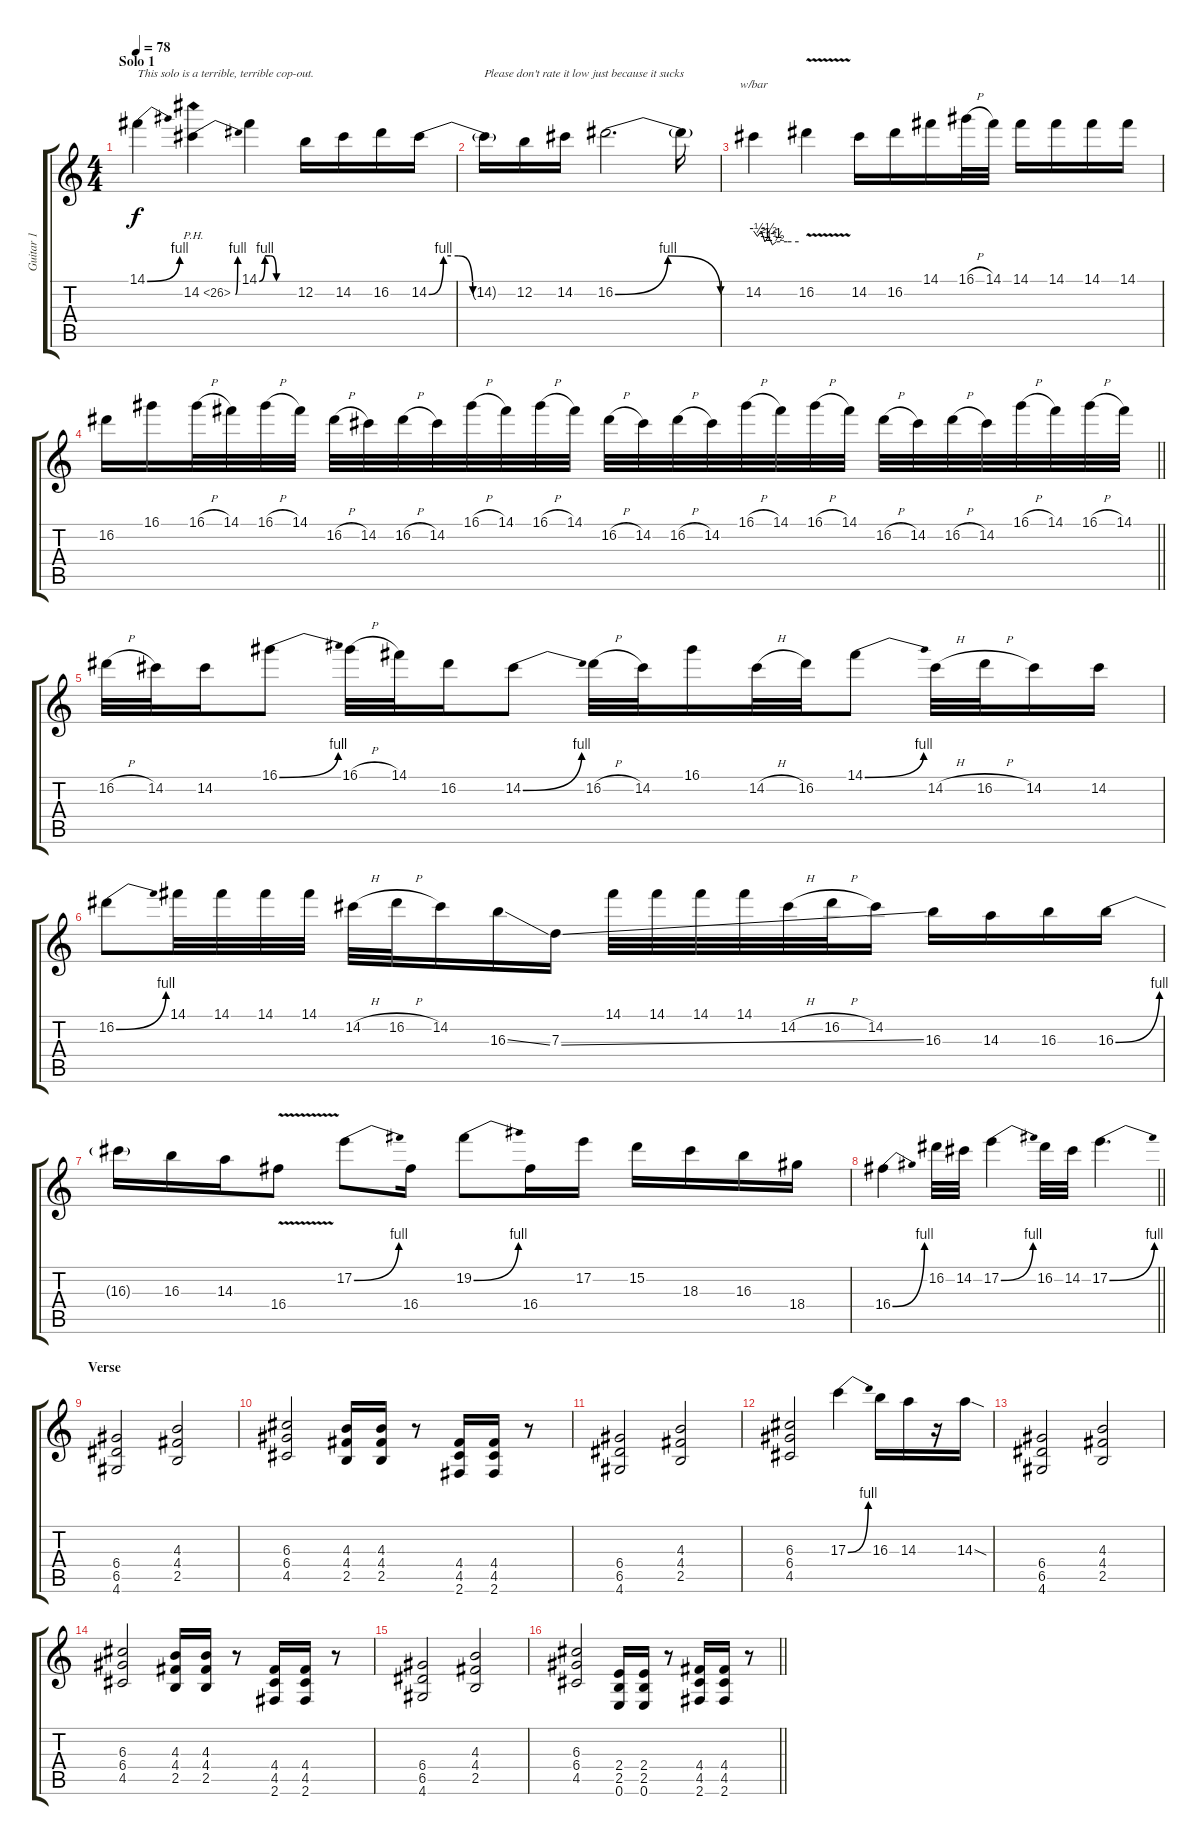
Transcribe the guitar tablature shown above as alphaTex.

\track ("Guitar 1" "Guitar 1") {instrument overdrivenguitar}
\staff {score tabs}
\tuning (E4 B3 G3 D3 A2 E2) {hide}
\ts (4 4)
\section ("" "Solo 1")
\tempo 78
\clef g2
\ks c
14.1{be (bend 0 0 60 4)}.4{txt "This solo is a terrible, terrible cop-out." dy f instrument overdrivenguitar} 14.2{be (bend 0 0 60 4) ph 12}.4 14.1{be (custom 0 0 10 4 20 4 30 0 60 0)}.4 12.2.16 14.2.16 16.2.16 14.2{be (custom 0 0 10 4 20 4 30 0 60 0)}.16 |
14.2{t}.16{txt "Please don't rate it low just because it sucks"} 12.2.16 14.2.16 16.2{be (bendrelease 0 0 30 4 30 4 60 0)}.2{d} 16.2{t}.16 |
14.2.4{tbe (custom default 0 0 5 -2 10 0 15 -4 20 -2 25 -6 30 -4 45 -4 60 -4)} 16.2{v}.4 14.2.16 16.2.16 14.1.16 16.1{h}.32 14.1.32 14.1.16 14.1.16 14.1.16 14.1.16 |
\barLineRight lightlight
16.2.16 16.1.16 16.1{h}.32 14.1.32 16.1{h}.32 14.1.32 16.2{h}.32 14.2.32 16.2{h}.32 14.2.32 16.1{h}.32 14.1.32 16.1{h}.32 14.1.32 16.2{h}.32 14.2.32 16.2{h}.32 14.2.32 16.1{h}.32 14.1.32 16.1{h}.32 14.1.32 16.2{h}.32 14.2.32 16.2{h}.32 14.2.32 16.1{h}.32 14.1.32 16.1{h}.32 14.1.32 |
16.2{h}.32 14.2.32 14.2.16 16.1{be (bend 0 0 60 4)}.8 16.1{h}.32 14.1.32 16.2.16 14.2{be (bend 0 0 60 4)}.8 16.2{h}.32 14.2.32 16.1.16 14.2{h}.32 16.2.32 14.1{be (bend 0 0 60 4)}.8 14.2{h}.32 16.2{h}.32 14.2.16 14.2.16 |
16.2{be (bend 0 0 60 4)}.8 14.1.32 14.1.32 14.1.32 14.1.32 14.2{h}.32 16.2{h}.32 14.2.16 16.3{ss}.16 7.3{ss}.16 14.1.32 14.1.32 14.1.32 14.1.32 14.2{h}.32 16.2{h}.32 14.2.16 16.3.16 14.3.16 16.3.16 16.3{be (bend 0 0 60 4)}.16 |
16.3{t}.16 16.3.16 14.3.16 16.4{v}.8 17.2{be (bend 0 0 60 4)}.8 16.4.16 19.2{be (bend 0 0 60 4)}.8 16.4.16 17.2.16 15.2.16 18.3.16 16.3.16 18.4.16 |
\barLineRight lightlight
16.4{be (bend 0 0 60 4)}.4 16.2.32 14.2.32 17.2{be (bend 0 0 60 4)}.4 16.2.32 14.2.32 17.2{be (bend 0 0 60 4)}.4{d} |
\section ("" "Verse")
(6.4 6.5 4.6).2{instrument overdrivenguitar} (4.3 4.4 2.5).2 |
(6.3 6.4 4.5).2 (4.3 4.4 2.5).16 (4.3 4.4 2.5).16 r.8 (4.4 4.5 2.6).16 (4.4 4.5 2.6).16 r.8 |
(6.4 6.5 4.6).2 (4.3 4.4 2.5).2 |
(6.3 6.4 4.5).2 17.3{be (bend 0 0 60 4)}.4{instrument overdrivenguitar} 16.3.16 14.3.16 r.16 14.3{sod}.16 |
(6.4 6.5 4.6).2{instrument overdrivenguitar} (4.3 4.4 2.5).2 |
(6.3 6.4 4.5).2 (4.3 4.4 2.5).16 (4.3 4.4 2.5).16 r.8 (4.4 4.5 2.6).16 (4.4 4.5 2.6).16 r.8 |
(6.4 6.5 4.6).2 (4.3 4.4 2.5).2 |
\barLineRight lightlight
(6.3 6.4 4.5).2 (2.4 2.5 0.6).16 (2.4 2.5 0.6).16 r.8 (4.4 4.5 2.6).16 (4.4 4.5 2.6).16 r.8
